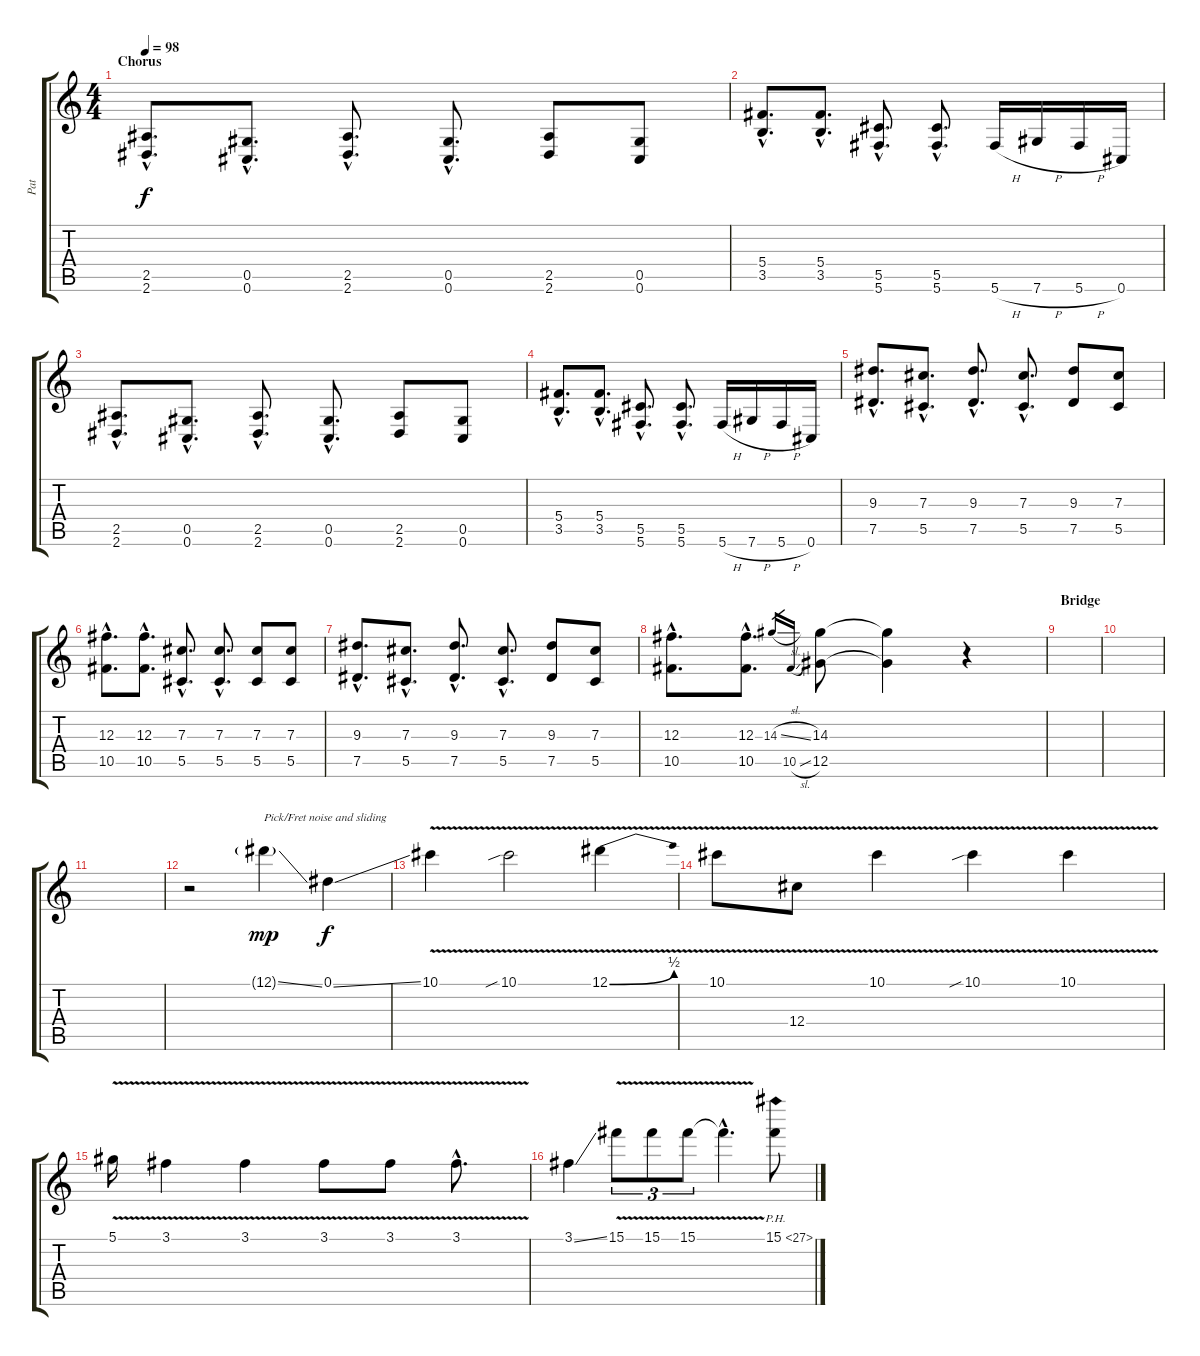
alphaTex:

\track ("Pat" "Pat") {instrument distortionguitar}
\staff {score tabs}
\tuning (Eb4 Bb3 Gb3 Db3 Ab2 Db2) {hide}
\ts (4 4)
\section ("" "Chorus")
\tempo 98
\clef g2
\ks c
(2.5{hac} 2.6{hac}).8{d dy f} (0.5{hac} 0.6{hac}).8{d} (2.5{hac} 2.6{hac}).8{d} (0.5{hac} 0.6{hac}).8{d} (2.5 2.6).8 (0.5 0.6).8 |
(5.4{hac} 3.5{hac}).8{d} (5.4{hac} 3.5{hac}).8{d} (5.5{hac} 5.6{hac}).8{d} (5.5{hac} 5.6{hac}).8{d} 5.6{h}.16 7.6{h}.16 5.6{h}.16 0.6.16 |
(2.5{hac} 2.6{hac}).8{d} (0.5{hac} 0.6{hac}).8{d} (2.5{hac} 2.6{hac}).8{d} (0.5{hac} 0.6{hac}).8{d} (2.5 2.6).8 (0.5 0.6).8 |
(5.4{hac} 3.5{hac}).8{d} (5.4{hac} 3.5{hac}).8{d} (5.5{hac} 5.6{hac}).8{d} (5.5{hac} 5.6{hac}).8{d} 5.6{h}.16 7.6{h}.16 5.6{h}.16 0.6.16 |
(9.3{hac} 7.5{hac}).8{d} (7.3{hac} 5.5{hac}).8{d} (9.3{hac} 7.5{hac}).8{d} (7.3{hac} 5.5{hac}).8{d} (9.3 7.5).8 (7.3 5.5).8 |
(12.3{hac} 10.5{hac}).8{d} (12.3{hac} 10.5{hac}).8{d} (7.3{hac} 5.5{hac}).8{d} (7.3{hac} 5.5{hac}).8{d} (7.3 5.5).8 (7.3 5.5).8 |
(9.3{hac} 7.5{hac}).8{d} (7.3{hac} 5.5{hac}).8{d} (9.3{hac} 7.5{hac}).8{d} (7.3{hac} 5.5{hac}).8{d} (9.3 7.5).8 (7.3 5.5).8 |
(12.3{hac} 10.5{hac}).8{d} (12.3{hac} 10.5{hac}).8{d} 14.3{sl}.16{gr} 10.5{sl}.16{gr} (14.3 12.5).8 (14.3{t} 12.5{t}).4 r.4 |
\section ("" "Bridge")
|
|
|
r.2 12.1{ss g}.4{txt "Pick/Fret noise and sliding" dy mp} 0.1{ss}.4{dy f} |
10.1{v}.4 10.1{v sib}.2 12.1{be (bend 0 0 60 2) v}.4 |
10.1{v}.8 12.4{v}.8 10.1{v}.4 10.1{v sib}.4 10.1{v}.4 |
5.1{v}.16 3.1{v}.4 3.1{v}.4 3.1{v}.8 3.1{v}.8 3.1{v hac}.8{d} |
3.1{ss}.4 15.1{v}.8{tu (3 2)} 15.1{v}.8{tu (3 2)} 15.1{v}.8{tu (3 2)} 15.1{hac t}.4{d} 15.1{ph 12}.8
